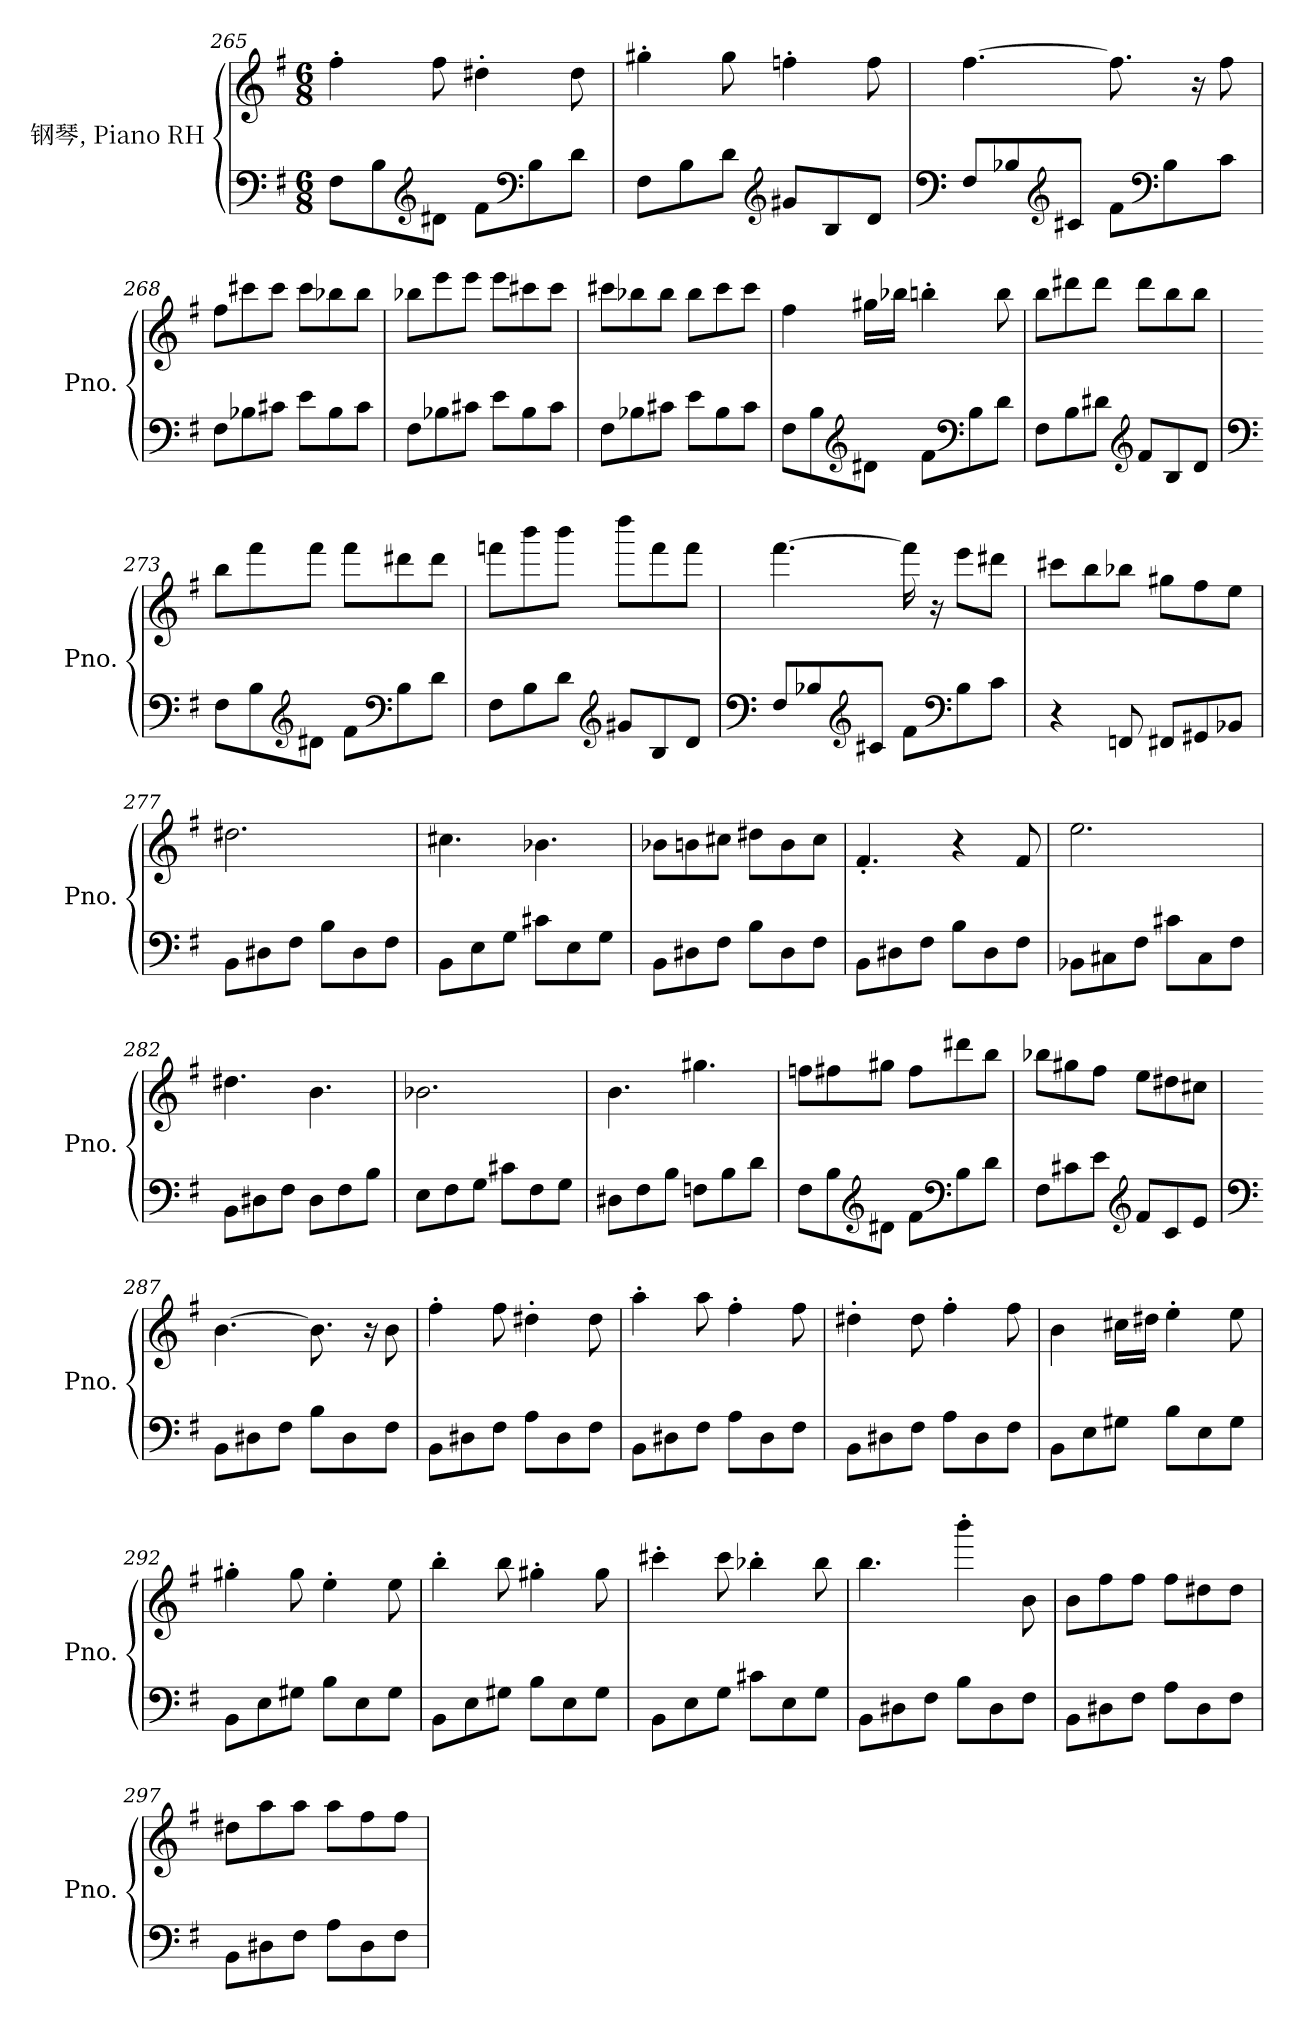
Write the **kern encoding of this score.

**kern	**kern
*part1	*part1
*staff2	*staff1
*I"钢琴, Piano RH	*
*I'Pno.	*
*clefF4	*clefG2
*k[f#]	*k[f#]
*M6/8	*M6/8
=265	=265
8F#\L	4ff#'\
8B\	.
*clefG2	*
8d#X\J	8ff#\
8f#\L	4dd#X'\
*clefF4	*
8B\	.
8d#\J	8dd#\
=266	=266
8F#\L	4gg#X'\
8B\	.
8d\J	8gg#\
*clefG2	*
8g#X/L	4ffn'\
8B/	.
8d/J	8ff\
!!LO:LB:g=z
=267	=267
*clefF4	*
8F#/L	[4.ff#\
8B-X/	.
*clefG2	*
8c#X/J	.
8f#\L	8.ff#\]
*clefF4	*
8B-\	.
.	16r
8c#\J	8ff#\
=268	=268
8F#\L	8ff#\L
8B-X\	8ccc#X\
8c#X\J	8ccc#\J
8e\L	8ccc#\L
8B-\	8bb-X\
8c#\J	8bb-\J
=269	=269
8F#\L	8bb-X\L
8B-X\	8eee\
*	*MM274
8c#X\J	8eee\J
8e\L	8eee\L
8B-\	8ccc#X\
8c#\J	8ccc#\J
=270	=270
8F#\L	8ccc#X\L
8B-X\	8bb-X\
8c#X\J	8bb-\J
8e\L	8bb-\L
8B-\	8ccc#\
8c#\J	8ccc#\J
!!LO:LB:g=z
=271	=271
8F#\L	4ff#\
8B\	.
*clefG2	*
*	*MM252
8d#X\J	16gg#X\LL
.	16bb-X\JJ
8f#\L	4bbn'\
*clefF4	*
8B\	.
8d#\J	8bb\
=272	=272
8F#\L	8bb\L
8B\	8ddd#X\
8d#X\J	8ddd#\J
*clefG2	*
8f#/L	8ddd#\L
8B/	8bb\
8d#/J	8bb\J
=273	=273
*clefF4	*
8F#\L	8bb\L
8B\	8fff#\
*clefG2	*
8d#X\J	8fff#\J
8f#\L	8fff#\L
*clefF4	*
*	*MM264
8B\	8ddd#X\
8d#\J	8ddd#\J
!!LO:LB:g=z
=274	=274
8F#\L	8fffn\L
8B\	8bbb\
8d\J	8bbb\J
*clefG2	*
8g#X/L	8dddd\L
8B/	8fff\
8d/J	8fff\J
=275	=275
*clefF4	*
8F#/L	[4.fff#\
8B-X/	.
*clefG2	*
8c#X/J	.
8f#\L	16fff#\]
.	16r
*clefF4	*
8B-\	8eee\L
8c#\J	8ddd#X\J
=276	=276
4r	8ccc#X\L
.	8bb\
8FFn/	8bb-X\J
8FF#X/L	8gg#X\L
8GG#X/	8ff#\
8BB-X/J	8ee\J
=277	=277
*	*MM264
8BB\L	2.dd#X\
8D#X\	.
8F#\J	.
8B\L	.
8D#\	.
8F#\J	.
!!LO:LB:g=z
=278	=278
8BB\L	4.cc#X\
8E\	.
8G\J	.
8c#X\L	4.b-X\
8E\	.
8G\J	.
=279	=279
8BB\L	8b-X\L
*	*MM264
8D#X\	8bn\
8F#\J	8cc#X\J
*	*MM252
8B\L	8dd#X\L
8D#\	8b\
8F#\J	8cc#\J
=280	=280
8BB\L	4.f#'/
8D#X\	.
8F#\J	.
8B\L	4r
8D#\	.
8F#\J	8f#/
=281	=281
8BB-X\L	2.ee\
8C#X\	.
8F#\J	.
8c#X\L	.
8C#\	.
8F#\J	.
=282	=282
8BB\L	4.dd#X\
8D#X\	.
8F#\J	.
8D#\L	4.b\
8F#\	.
8B\J	.
!!LO:LB:g=z
=283	=283
8E\L	2.b-X\
8F#\	.
8G\J	.
8c#X\L	.
8F#\	.
8G\J	.
=284	=284
8D#X\L	4.b\
8F#\	.
8B\J	.
8Fn\L	4.gg#X\
8B\	.
8d\J	.
=285	=285
*	*MM229
8F#\L	8ffn\L
8B\	8ff#X\
*clefG2	*
*	*MM252
8d#X\J	8gg#X\J
8f#\L	8ff#\L
*clefF4	*
8B\	8ddd#X\
*	*MM249
8d#\J	8bb\J
=286	=286
8F#\L	8bb-X\L
8c#X\	8gg#X\
8e\J	8ff#\J
*clefG2	*
8f#/L	8ee\L
8c#/	8dd#X\
8e/J	8cc#X\J
!!LO:PB:g=z
=287	=287
*clefF4	*
8BB\L	[4.b\
8D#X\	.
8F#\J	.
8B\L	8.b\]
8D#\	.
.	16r
8F#\J	8b\
=288	=288
8BB\L	4ff#'\
8D#X\	.
8F#\J	8ff#\
8A\L	4dd#X'\
8D#\	.
8F#\J	8dd#\
=289	=289
8BB\L	4aa'\
8D#X\	.
8F#\J	8aa\
8A\L	4ff#'\
8D#\	.
8F#\J	8ff#\
=290	=290
8BB\L	4dd#X'\
8D#X\	.
*	*MM261
8F#\J	8dd#\
8A\L	4ff#'\
8D#\	.
8F#\J	8ff#\
=291	=291
8BB\L	4b\
8E\	.
8G#X\J	16cc#X\LL
.	16dd#X\JJ
8B\L	4ee'\
8E\	.
8G#\J	8ee\
!!LO:LB:g=z
=292	=292
8BB\L	4gg#X'\
8E\	.
8G#X\J	8gg#\
8B\L	4ee'\
8E\	.
8G#\J	8ee\
=293	=293
8BB\L	4bb'\
8E\	.
8G#X\J	8bb\
8B\L	4gg#X'\
8E\	.
8G#\J	8gg#\
=294	=294
8BB\L	4ccc#X'\
8E\	.
8G\J	8ccc#\
8c#X\L	4bb-X'\
8E\	.
8G\J	8bb-\
=295	=295
8BB\L	4.bb\
8D#X\	.
8F#\J	.
8B\L	4bbb'\
8D#\	.
8F#\J	8b\
=296	=296
8BB\L	8b\L
8D#X\	8ff#\
8F#\J	8ff#\J
8A\L	8ff#\L
8D#\	8dd#X\
8F#\J	8dd#\J
!!LO:LB:g=z
=297	=297
8BB\L	8dd#X\L
8D#X\	8aa\
8F#\J	8aa\J
8A\L	8aa\L
8D#\	8ff#\
8F#\J	8ff#\J
=	=
*-	*-
